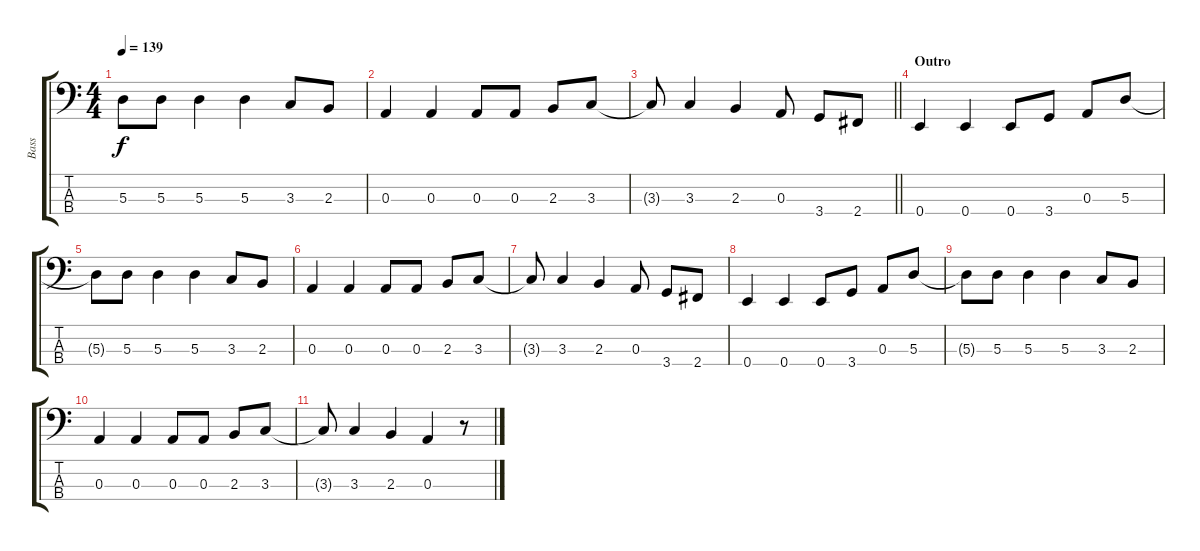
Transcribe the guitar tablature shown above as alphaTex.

\track ("Bass" "Bass") {instrument electricbassfinger}
\staff {score tabs}
\tuning (G2 D2 A1 E1) {hide}
\ts (4 4)
\tempo 139
\clef f4
\ks c
5.3{t}.8{dy f} 5.3.8 5.3.4 5.3.4 3.3.8 2.3.8 |
0.3.4 0.3.4 0.3.8 0.3.8 2.3.8 3.3.8 |
\barLineRight lightlight
3.3{t}.8 3.3.4 2.3.4 0.3.8 3.4.8 2.4.8 |
\section ("" "Outro")
0.4.4 0.4.4 0.4.8 3.4.8 0.3.8 5.3.8 |
5.3{t}.8 5.3.8 5.3.4 5.3.4 3.3.8 2.3.8 |
0.3.4 0.3.4 0.3.8 0.3.8 2.3.8 3.3.8 |
3.3{t}.8 3.3.4 2.3.4 0.3.8 3.4.8 2.4.8 |
0.4.4 0.4.4 0.4.8 3.4.8 0.3.8 5.3.8 |
5.3{t}.8 5.3.8 5.3.4 5.3.4 3.3.8 2.3.8 |
0.3.4 0.3.4 0.3.8 0.3.8 2.3.8 3.3.8 |
3.3{t}.8 3.3.4 2.3.4 0.3.4 r.8
